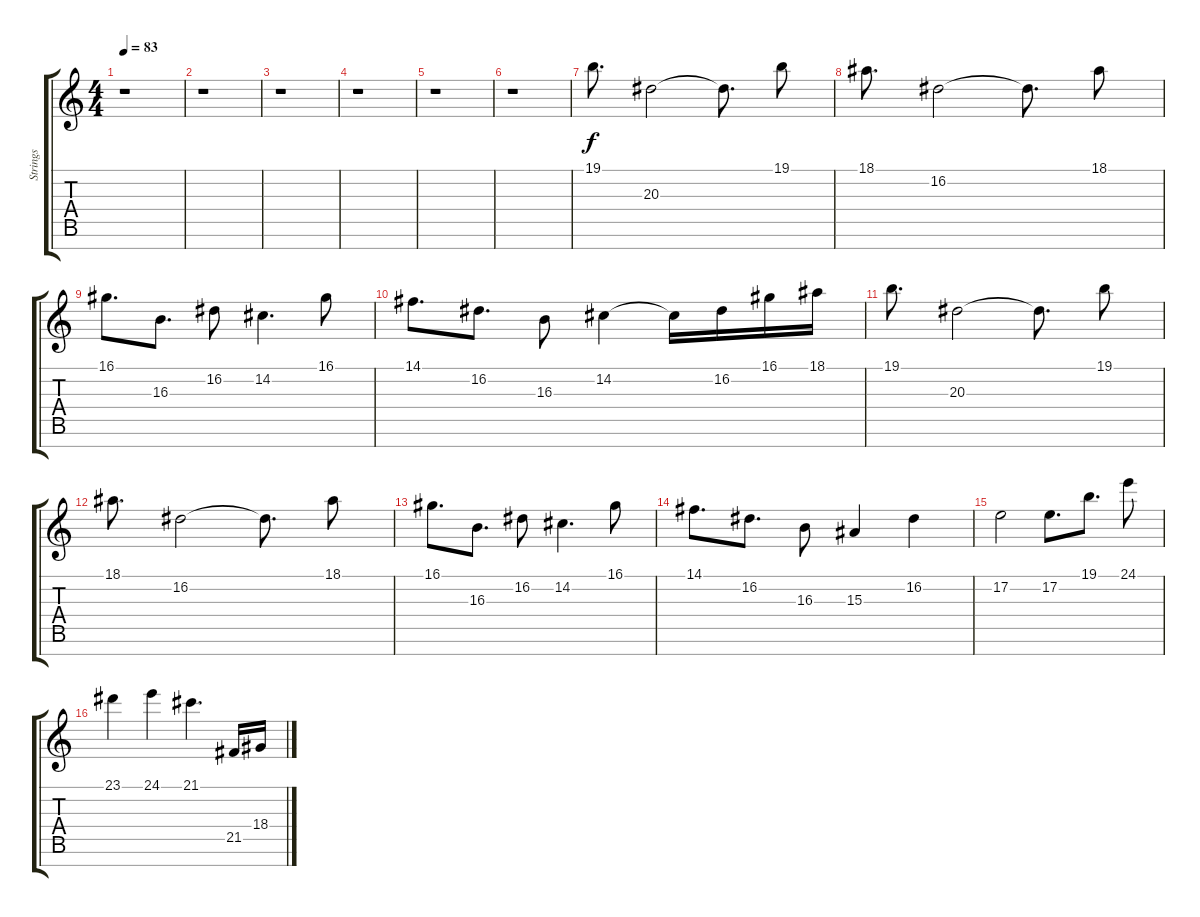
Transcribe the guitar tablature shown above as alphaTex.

\track ("Strings" "Strings") {instrument stringensemble1}
\staff {score tabs}
\tuning (E4 B3 G3 D3 A2 E2 B1) {hide}
\ts (4 4)
\tempo 83
\clef g2
\ks c
r.1{dy f} |
r.1 |
r.1 |
r.1 |
r.1 |
r.1 |
19.1.8{d} 20.3.2 20.3{t}.8{d} 19.1.8 |
18.1.8{d} 16.2.2 16.2{t}.8{d} 18.1.8 |
16.1.8{d} 16.3.8{d} 16.2.8 14.2.4{d} 16.1.8 |
14.1.8{d} 16.2.8{d} 16.3.8 14.2.4 14.2{t}.16 16.2.16 16.1.16 18.1.16 |
19.1.8{d} 20.3.2 20.3{t}.8{d} 19.1.8 |
18.1.8{d} 16.2.2 16.2{t}.8{d} 18.1.8 |
16.1.8{d} 16.3.8{d} 16.2.8 14.2.4{d} 16.1.8 |
14.1.8{d} 16.2.8{d} 16.3.8 15.3.4 16.2.4 |
17.2.2{balance 11} 17.2.8{d} 19.1.8{d} 24.1.8 |
23.1.4 24.1.4 21.1.4{d} 21.5.16 18.4.16
